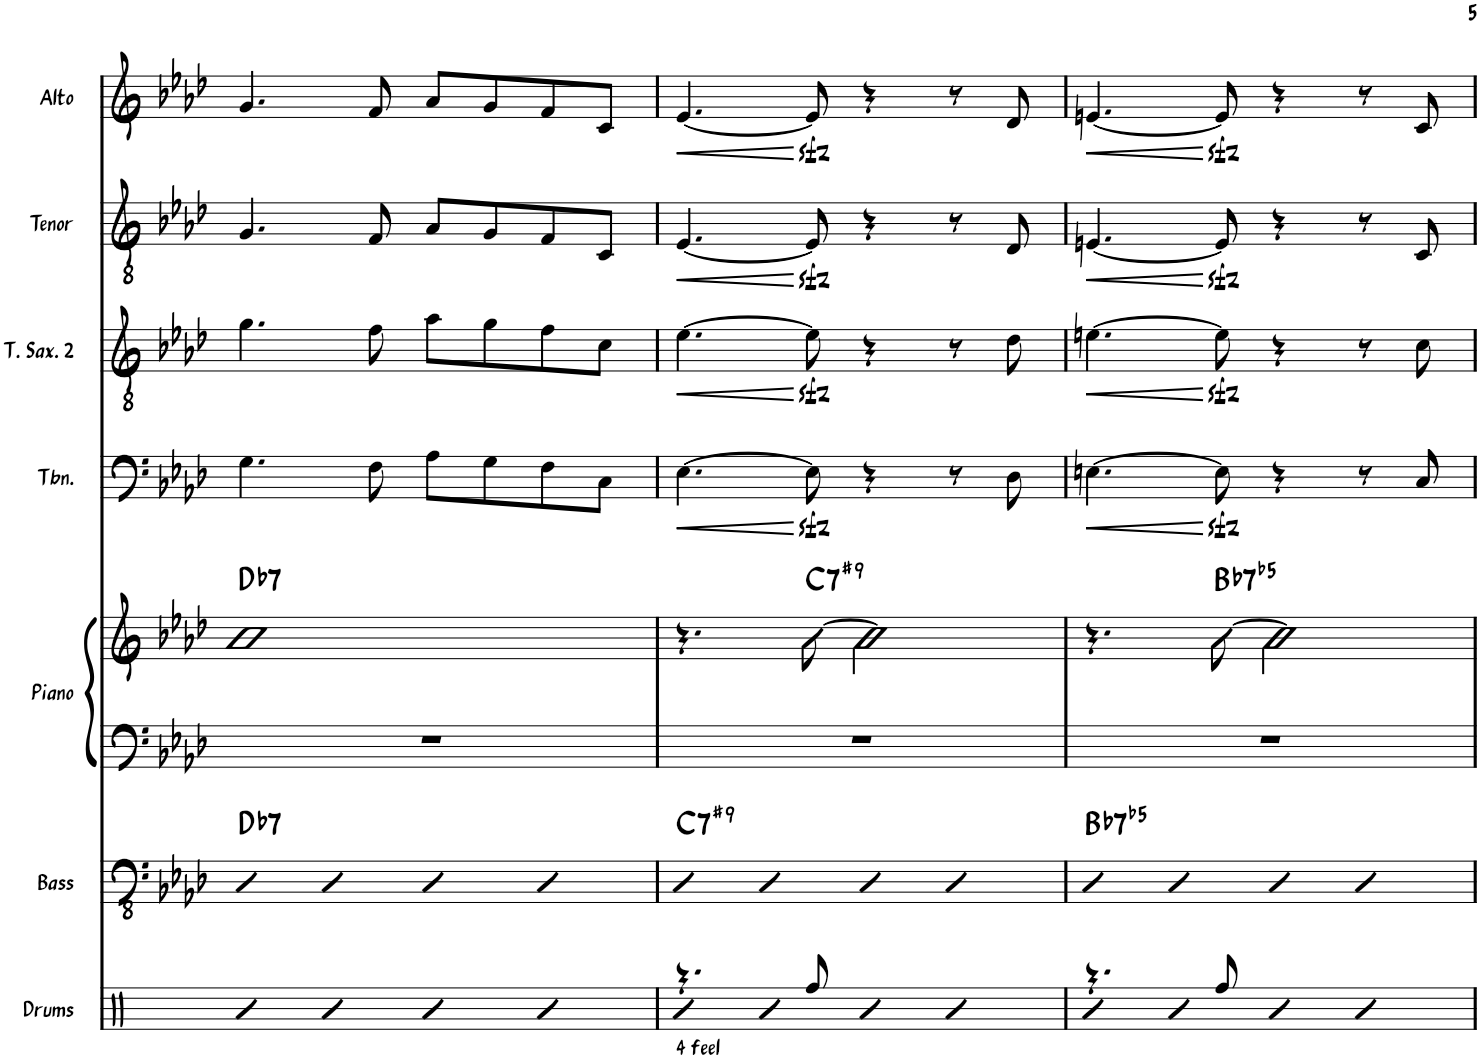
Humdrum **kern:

**kern	**kern	**harte	**kern	**kern	**harte	**kern	**dynam	**kern	**dynam	**kern	**dynam	**kern	**dynam
*part7	*part6	*part6	*part5	*part5	*part5	*part4	*part4	*part3	*part3	*part2	*part2	*part1	*part1
*staff8	*staff7	*	*staff6	*staff5	*	*staff4	*staff4	*staff3	*staff3	*staff2	*staff2	*staff1	*staff1
*I"Drums	*I"Bass	*	*I"Piano	*	*	*I"Trombone	*	*I"Tenor Saxophone 2	*	*I"Tenor Sax	*	*I"Alto Sax	*
*I'Drums	*I'Bass	*	*I'Piano	*	*	*I'Tbn.	*	*I'T. Sax. 2	*	*I'Tenor	*	*I'Alto	*
!!LO:PB:g=z
*clefX	*clefFv4	*	*clefF4	*clefG2	*	*clefF4	*	*clefGv2	*	*clefGv2	*	*clefG2	*
*	*	*	*	*	*	*	*	*Trd8c14	*	*Trd8c14	*	*Trd5c9	*
*k[]	*k[b-e-a-d-]	*	*k[b-e-a-d-]	*k[b-e-a-d-]	*	*k[b-e-a-d-]	*	*k[b-e-a-d-]	*	*k[b-e-a-d-]	*	*k[b-e-a-d-]	*
*M4/4	*M4/4	*	*M4/4	*M4/4	*	*M4/4	*	*M4/4	*	*M4/4	*	*M4/4	*
=16	=16	=16	=16	=16	=16	=16	=16	=16	=16	=16	=16	=16	=16
!	!	!LO:H:kt=7	!	!	!LO:H:kt=7	!	!	!	!	!	!	!	!
4R	4DD-	Db:7	1r	1f	Db:7	4.G\	.	4.g\	.	4.G/	.	4.g/	.
4R	4DD-	.	.	.	.	.	.	.	.	.	.	.	.
.	.	.	.	.	.	8F\	.	8f\	.	8F/	.	8f/	.
4R	4DD-	.	.	.	.	8A-\L	.	8a-\L	.	8A-/L	.	8a-/L	.
.	.	.	.	.	.	8G\	.	8g\	.	8G/	.	8g/	.
4R	4DD-	.	.	.	.	8F\	.	8f\	.	8F/	.	8f/	.
.	.	.	.	.	.	8C\J	.	8c\J	.	8C/J	.	8c/J	.
=17	=17	=17	=17	=17	=17	=17	=17	=17	=17	=17	=17	=17	=17
*^	*	*	*	*	*	*	*	*	*	*	*	*	*
!LO:TX:b:t=4 feel	!	!	!	!	!	!	!	!	!	!	!	!	!	!
!	!	!	!LO:H:kt=7	!	!	!	!	!LO:HP:b	!	!LO:HP:b	!	!LO:HP:b	!	!LO:HP:b
4.r	4R	4DD-	C:7(#9)	1r	4.r	.	[4.E-\	<	[4.e-\	<	[4.E-/	<	[4.e-/	<
.	4R	4DD-	.	.	.	.	.	.	.	.	.	.	.	.
!	!	!	!	!	!	!LO:H:kt=7	!	!	!	!	!	!	!	!
8Rff/	.	.	.	.	[8a-\	C:7(#9)	8E-zz<\]	[	8e-zz<\]	[	8E-zz</]	[	8e-zz</]	[
4R	2ryy	4DD-	.	.	2a-\]	.	4r	.	4r	.	4r	.	4r	.
4R	.	4DD-	.	.	.	.	8r	.	8r	.	8r	.	8r	.
.	.	.	.	.	.	.	8D-\	.	8d-\	.	8D-/	.	8d-/	.
=18	=18	=18	=18	=18	=18	=18	=18	=18	=18	=18	=18	=18	=18	=18
!	!	!	!LO:H:kt=7	!	!	!	!	!LO:HP:b	!	!LO:HP:b	!	!LO:HP:b	!	!LO:HP:b
4.r	4R	4DD-	Bb:(3,b5,b7)	1r	4.r	.	[4.En\	<	[4.en\	<	[4.En/	<	[4.en/	<
.	4R	4DD-	.	.	.	.	.	.	.	.	.	.	.	.
!	!	!	!	!	!	!LO:H:kt=7	!	!	!	!	!	!	!	!
8Rff/	.	.	.	.	[8a-\	Bb:(3,b5,b7)	8Ezz<\]	[	8ezz<\]	[	8Ezz</]	[	8ezz</]	[
4R	2ryy	4DD-	.	.	2a-\]	.	4r	.	4r	.	4r	.	4r	.
4R	.	4DD-	.	.	.	.	8r	.	8r	.	8r	.	8r	.
.	.	.	.	.	.	.	8C/	.	8c\	.	8C/	.	8c/	.
*v	*v	*	*	*	*	*	*	*	*	*	*	*	*	*
=	=	=	=	=	=	=	=	=	=	=	=	=	=
*-	*-	*-	*-	*-	*-	*-	*-	*-	*-	*-	*-	*-	*-
